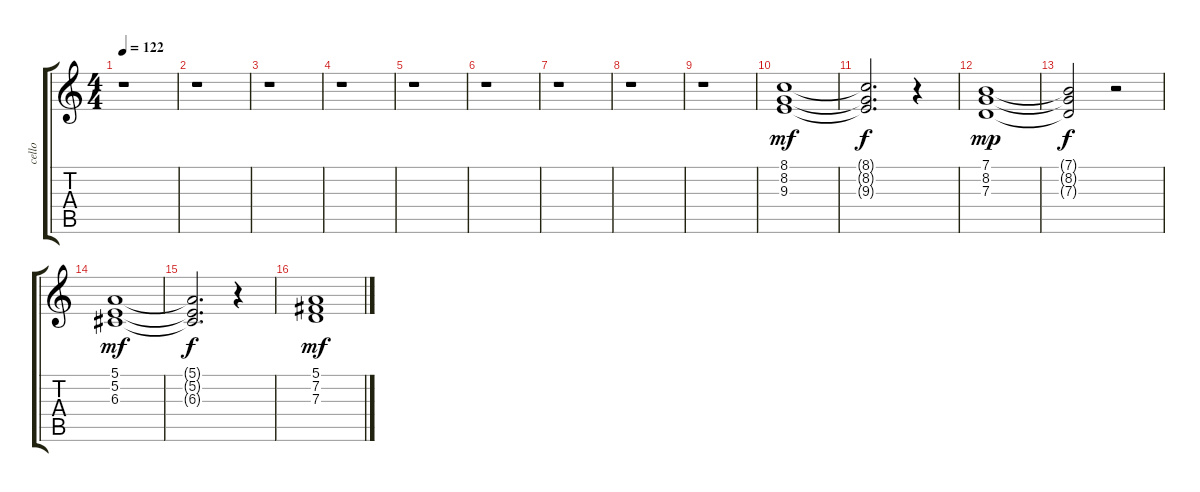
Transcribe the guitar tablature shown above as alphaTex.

\track ("cello" "cello") {instrument drawbarorgan}
\staff {score tabs}
\tuning (E4 B3 G3 D3 A2 E2) {hide}
\ts (4 4)
\tempo 122
\clef g2
\ks c
r.1{dy mf} |
r.1 |
r.1 |
r.1 |
r.1 |
r.1 |
r.1 |
r.1 |
r.1 |
(8.1 8.2 9.3).1 |
(8.1{t} 8.2{t} 9.3{t}).2{d dy f} r.4 |
(7.1 8.2 7.3).1{dy mp} |
(7.1{t} 8.2{t} 7.3{t}).2{dy f} r.2 |
(5.1 5.2 6.3).1{dy mf} |
(5.1{t} 5.2{t} 6.3{t}).2{d dy f} r.4 |
(5.1 7.2 7.3).1{dy mf}
